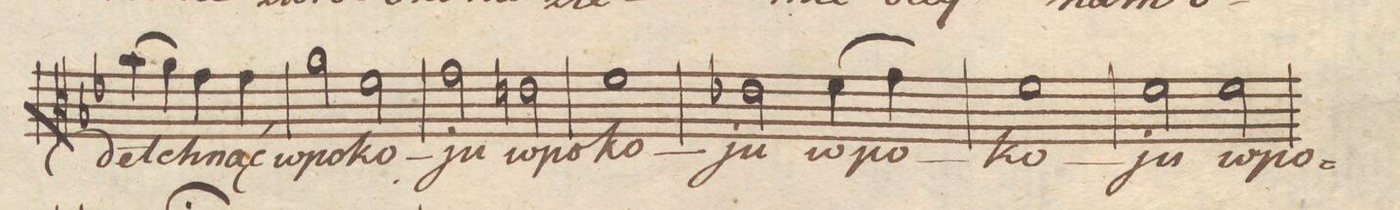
**kern	**text	**dynam
*I"Alto.	*	*
*clefC3	*	*
*k[b-e-]	*	*
*met(c|)	*	*
*M2/2	*	*
(4b-\	-detch-	.
4a\)	.	.
4g\	-nąć	.
4g\	w_po-	.
=89	=89	=89
2a\	-ko-	.
2f\	.	.
=90	=90	=90
2g\	-ju	.
2en\	w_po-	.
=91	=91	=91
1f	-ko-	.
=92	=92	=92
2e-X\	-ju	.
(4f\	w_po-	.
4g\)	.	.
=93	=93	=93
1f	-ko-	.
=94	=94	=94
2f\	-ju	.
2f\	w_po-	.
=95	=95	=95
*-	*-	*-
